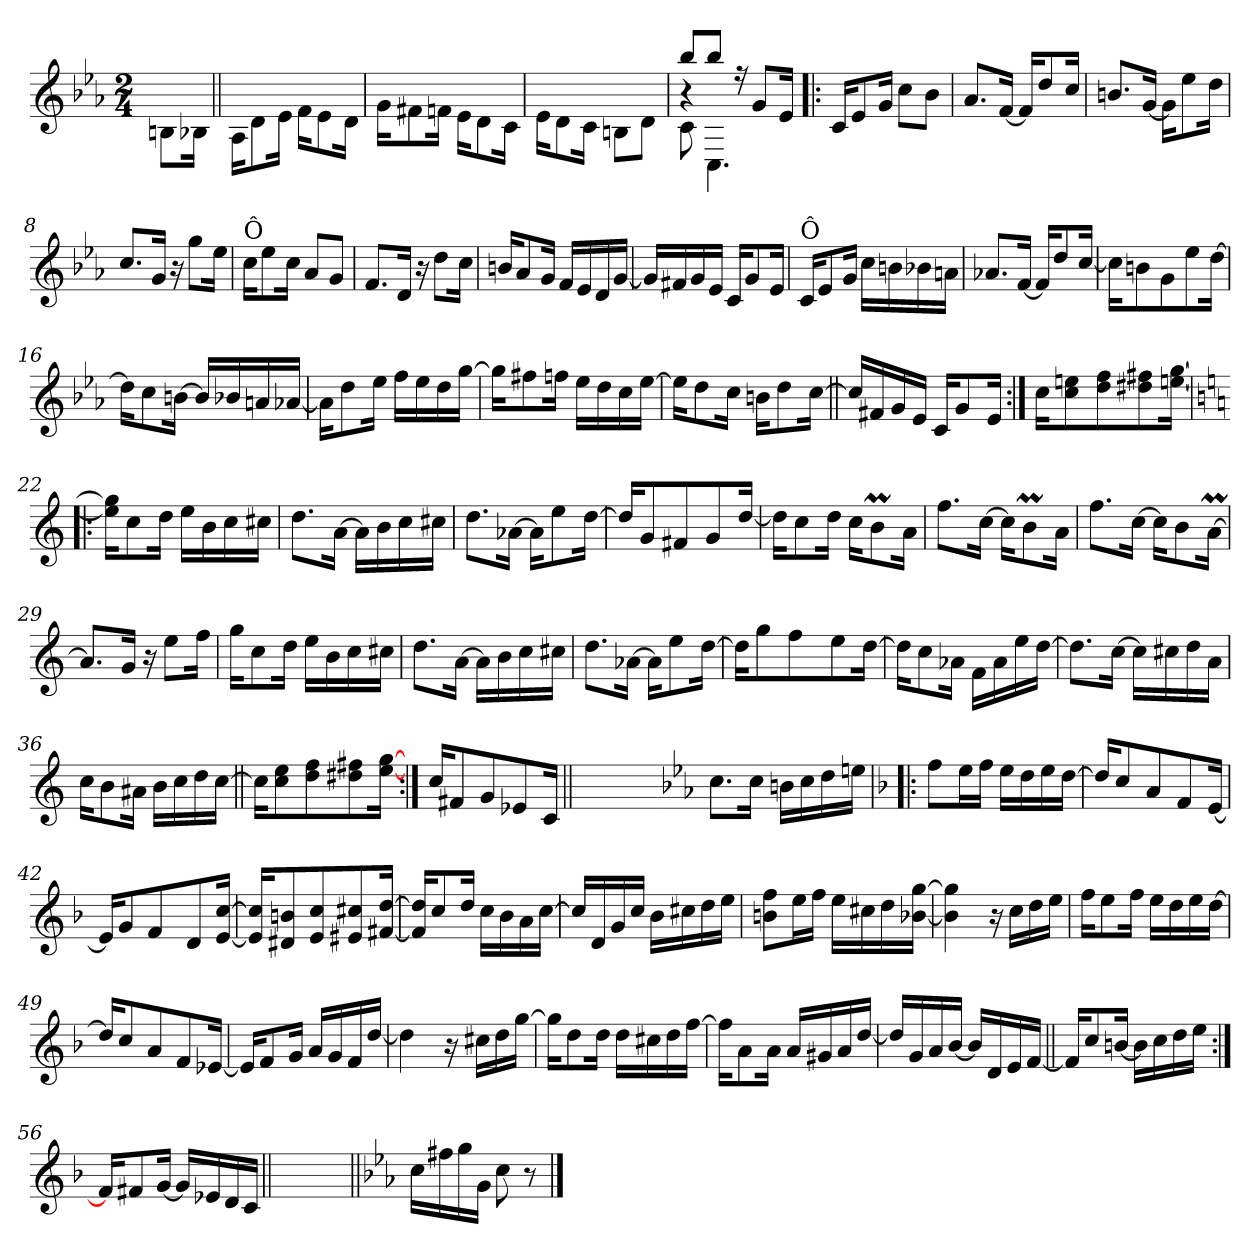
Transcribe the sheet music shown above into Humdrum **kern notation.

**kern
*part1
*staff1
*clefG2
*k[b-e-a-]
*E-:
*M2/4
=
8Bn!\L
16B-X!\Jk
=1||
16A-!\KL
8d!\
16e-!\Jk
16f!\KL
8e-!\
16d!\Jk
=2
16g!\KL
8f#X!\
16fn!\Jk
16e-!\KL
8d!\
16c!\Jk
=3
16e-!\KL
8d!\
16c!\Jk
8Bn!\L
8d!\J
=4
*^
*	*^
4r	8c!\	8bb-!/L
.	4.C!\	8bb-!/J
16r	.	4ryy
8g/L	.	.
16e-/Jk	.	.
*v	*v	*v
!!LO:LB:g=z
=5!|:
16c/KL
8e-/
16g/Jk
8cc\L
8b-\J
=6
8.a-/L
[16f/Jk
16f/KL]
8dd/
16cc/Jk
=7
8.bn/L
[16g/Jk
16g\KL]
8ee-\
16dd\Jk
=8
8.cc/L
16g/Jk
16r
8gg\L
16ee-\Jk
!!LO:LB:g=z
=9
!LO:TX:a:t=Ô
16cc\KL
8ee-\
16cc\Jk
8a-/L
8g/J
=10
8.f/L
16d/Jk
16r
8dd\L
16cc\Jk
=11
16bn/KL
8a-/
16g/Jk
16f/LL
16e-/
16d/
[16g/JJ
=12
16g/LL]
16f#X/
16g/
16e-/JJ
16c/KL
8g/
16e-/Jk
!!LO:LB:g=z
=13
!LO:TX:a:t=Ô
16c/KL
8e-/
16g/Jk
16cc\LL
16bn\
16b-X\
16an\JJ
=14
8.a-X/L
[16f/Jk
16f/KL]
8dd/
[16cc/Jk
=15
16cc\KL]
8bn\
8g\
8ee-\
[16dd\Jk
=16
16dd\KL]
8cc\
[16bn\Jk
16b/LL]
16b-X/
16an/
[16a-X/JJ
!!LO:LB:g=z
=17
16a-\KL]
8dd\
16ee-\Jk
16ff\LL
16ee-\
16dd\
[16gg\JJ
=18
16gg\KL]
8ff#X\
16ffn\Jk
16ee-\LL
16dd\
16cc\
[16ee-\JJ
=19
16ee-\KL]
8dd\
16cc\Jk
16bn\KL
8dd\
[16cc\Jk
=20||
16cc/LL]
16f#X/
16g/
16e-/JJ
16c/KL
8g/
16e-/Jk
!!LO:LB:g=z
=21:|!
16cc\KL
8cc\ 8een\
8dd\ 8ff\
8dd#X\ 8ff#X\
[16een\ [16gg\Jk
=22!|:
*k[]
*C:
16ee\] 16gg\]KL
8cc\
16dd\Jk
16ee\LL
16b\
16cc\
16cc#X\JJ
=23
8.dd\L
[16a\Jk
16a\LL]
16b\
16cc\
16cc#X\JJ
=24
8.dd\L
[16a-X\Jk
16a-\KL]
8ee\
[16dd\Jk
!!LO:LB:g=z
=25
16dd/KL]
8g/
8f#X/
8g/
[16dd/Jk
=26
16dd\KL]
8cc\
16dd\Jk
16cc\KL
8bm\
16a\Jk
=27
8.ff\L
[16cc\Jk
16cc\KL]
8bm\
16a\Jk
=28
8.ff\L
[16cc\Jk
16cc\KL]
8b\
[16aM\Jk
=29
8.a/L]
16g/Jk
16r
8ee\L
16ff\Jk
!!LO:LB:g=z
=30
16gg\KL
8cc\
16dd\Jk
16ee\LL
16b\
16cc\
16cc#X\JJ
=31
8.dd\L
[16a\Jk
16a\LL]
16b\
16cc\
16cc#X\JJ
=32
8.dd\L
[16a-X\Jk
16a-\KL]
8ee\
[16dd\Jk
=33
*^
16dd\KL]	4ryy
8gg\	.
8ff\	.
.	4ryy
8ee\	.
[>16dd\Jk	.
*v	*v
=34
16dd\KL]
8cc\
16a-X\Jk
16f\LL
16a-\
16ee\
[16dd\JJ
!!LO:LB:g=z
=35
8.dd\L]
[16cc\Jk
16cc\LL]
16cc#X\
16dd\
16a\JJ
=36
16cc\KL
8b\
16a#X\Jk
16b\LL
16cc\
16dd\
[16cc\JJ
=37||
16cc\KL]
8cc\ 8ee\
8dd\ 8ff\
8dd#X\ 8ff#X\
[16ee\ [16gg\Jk
=38:|!
16cc/KL
8f#X/
8g/
8e-X/
16c/Jk
=38X1||
*stria0
2ryy
!!LO:PB:g=z
=39-
*stria5
*k[b-e-a-]
*E-:
8.cc\L
16cc\Jk
16bn\LL
16cc\
16dd\
16een\JJ
=40!|:
*k[b-]
*F:
8ff\L
16ee\L
16ff\JJ
16ee\LL
16dd\
16ee\
[16dd\JJ
=41
16dd/KL]
8cc/
8a/
8f/
[16e/Jk
=42
*^
16e/KL]	4ryy
8g/	.
8f/	.
.	4ryy
8d/	.
[>16e/ [>16cc/Jk	.
*v	*v
=43
16e/] 16cc/]KL
8d#X/ 8bn/
8e/ 8cc/
8e#X/ 8cc#X/
[16f#X/ [16dd/Jk
!!LO:LB:g=z
=44
16f#/] 16dd/]KL
8cc/
16dd/Jk
16cc\LL
16b-\
16a\
[16cc\JJ
=45
16cc/LL]
16d/
16g/
16cc/JJ
16b-\LL
16cc#X\
16dd\
16ee\JJ
=46
8bn\ 8ff\L
16ee\L
16ff\JJ
16ee\LL
16cc#X\
16dd\
[16b-X\ [16gg\JJ
=47
4b-\] 4gg\]
16r
16cc\LL
16dd\
16ee\JJ
!!LO:LB:g=z
=48
16ff\KL
8ee\
16ff\Jk
16ee\LL
16dd\
16ee\
[16dd\JJ
=49
16dd/KL]
8cc/
8a/
8f/
[16e-X/Jk
=50
16e-/KL]
8f/
16g/Jk
16a/LL
16g/
16f/
[16dd/JJ
=51
4dd\]
16r
16cc#X\LL
16dd\
[16gg\JJ
!!LO:LB:g=z
=52
16gg\KL]
8dd\
16dd\Jk
16dd\LL
16cc#X\
16dd\
[16ff\JJ
=53
16ff\KL]
8a\
16a\Jk
16a/LL
16g#X/
16a/
[16dd/JJ
=54
16dd/LL]
16g/
16a/
[16b-/JJ
16b-/LL]
16d/
16e/
[16f/JJ
=55||
16f/KL]
8cc/
[16bn/Jk
16b\LL]
16cc\
16dd\
16ee\JJ
!!LO:LB:g=z
=56:|!
16f/KL]
8f#X/
[16g/Jk
16g/LL]
16e-X/
16d/
16c/JJ
=56X2||
*stria0
2ryy
=57||
*stria5
*k[b-e-a-]
*E-:
16cc\LL
16ff#X\
16gg\
16g\JJ
8cc\
8r
==
*-
